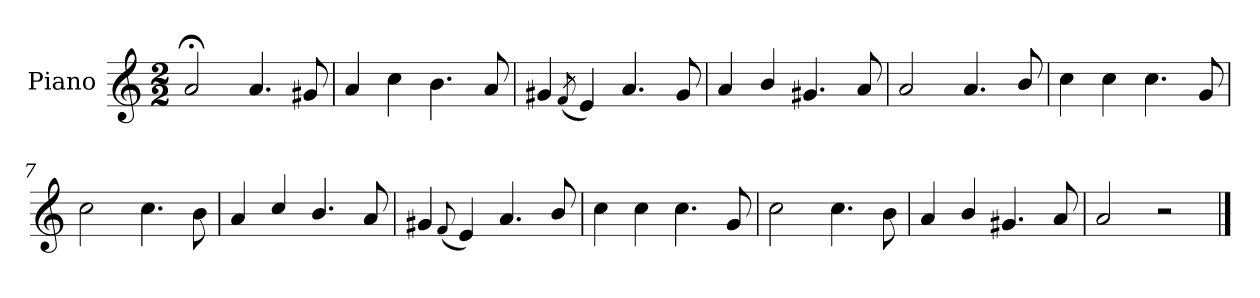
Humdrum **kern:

**kern
*part1
*staff1
*I"Piano
*I'Pno.
*clefG2
*k[]
*M2/2
=1
2a;</
4.a/
8g#X/
=2
4a/
4cc\
4.b\
8a/
=3
4g#X/
(<8qf/
4e/)
4.a/
8g#/
=4
4a/
4b/
4.g#X/
8a/
!!LO:LB:g=z
=5
2a/
4.a/
8b/
=6
4cc\
4cc\
4.cc\
8g/
=7
2cc\
4.cc\
8b\
=8
4a/
4cc/
4.b/
8a/
=9
4g#X/
(<8qqf/
4e/)
4.a/
8b/
!!LO:LB:g=z
=10
4cc\
4cc\
4.cc\
8g/
=11
2cc\
4.cc\
8b\
=12
4a/
4b/
4.g#X/
8a/
=13
2a/
2r
==
*-
